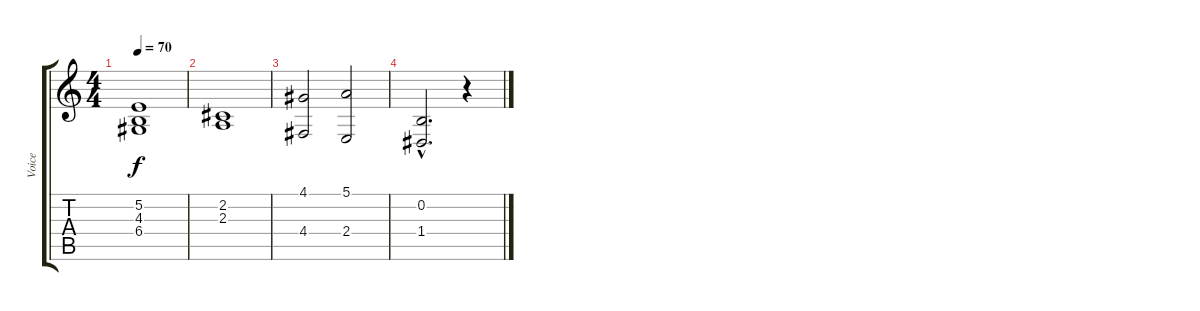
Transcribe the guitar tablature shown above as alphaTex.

\track ("Voice" "Voice") {instrument choiraahs}
\staff {score tabs}
\tuning (E4 B3 G3 D3 A2 E2) {hide}
\ts (4 4)
\tempo 70
\clef g2
\ks c
(5.2 4.3 6.4).1{dy f} |
(2.2 2.3).1 |
(4.1 4.4).2 (5.1 2.4).2 |
(0.2{hac} 1.4{hac}).2{d} r.4
